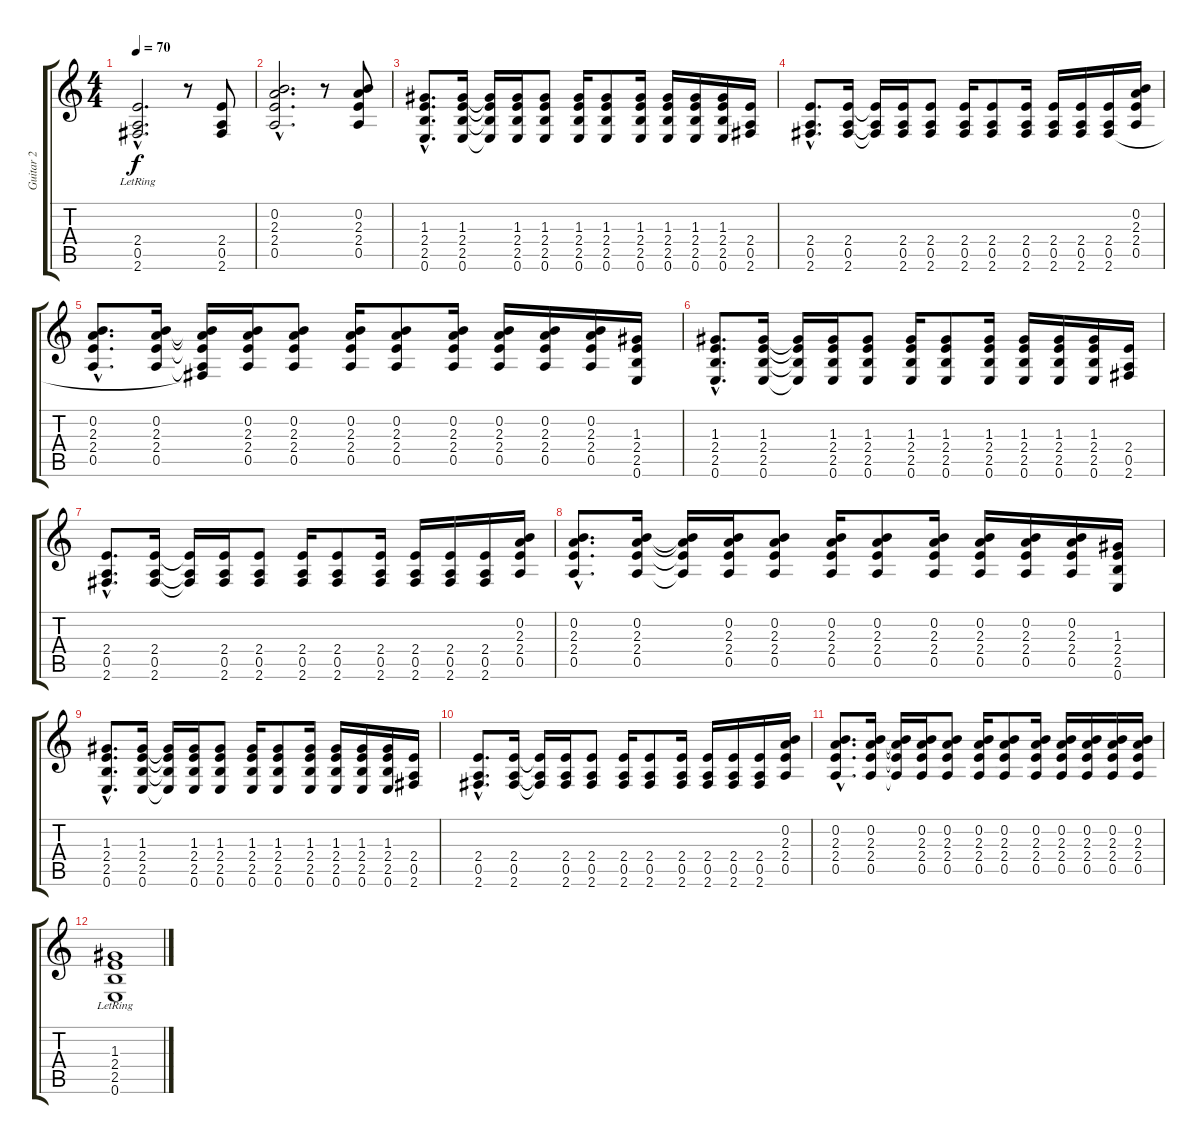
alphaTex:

\track ("Guitar 2" "Guitar 2") {instrument overdrivenguitar}
\staff {score tabs}
\tuning (E4 B3 G3 D3 A2 E2) {hide}
\ts (4 4)
\tempo 70
\clef g2
\ks c
(2.4{hac lr} 0.5{hac lr} 2.6{hac lr}).2{d dy f} r.8 (2.4 0.5 2.6).8 |
(0.2{hac} 2.3{hac} 2.4{hac} 0.5{hac}).2{d} r.8 (0.2 2.3 2.4 0.5).8 |
(1.3{hac} 2.4{hac} 2.5{hac} 0.6{hac}).8{d} (1.3 2.4 2.5 0.6).16 (1.3{t} 2.4{t} 2.5{t} 0.6{t}).16 (1.3 2.4 2.5 0.6).16 (1.3 2.4 2.5 0.6).8 (1.3 2.4 2.5 0.6).16 (1.3 2.4 2.5 0.6).8 (1.3 2.4 2.5 0.6).16 (1.3 2.4 2.5 0.6).16 (1.3 2.4 2.5 0.6).16 (1.3 2.4 2.5 0.6).16 (2.4 0.5 2.6).16 |
(2.4{hac} 0.5{hac} 2.6{hac}).8{d} (2.4 0.5 2.6).16 (2.4{t} 0.5{t} 2.6{t}).16 (2.4 0.5 2.6).16 (2.4 0.5 2.6).8 (2.4 0.5 2.6).16 (2.4 0.5 2.6).8 (2.4 0.5 2.6).16 (2.4 0.5 2.6).16 (2.4 0.5 2.6).16 (2.4 0.5 2.6).16 (0.2 2.3 2.4 0.5).16 |
(0.2{hac} 2.3{hac} 2.4{hac} 0.5{hac}).8{d} (0.2 2.3 2.4 0.5).16 (0.2{t} 2.3{t} 2.4{t} 0.5{t} 2.6{t}).16 (0.2 2.3 2.4 0.5).16 (0.2 2.3 2.4 0.5).8 (0.2 2.3 2.4 0.5).16 (0.2 2.3 2.4 0.5).8 (0.2 2.3 2.4 0.5).16 (0.2 2.3 2.4 0.5).16 (0.2 2.3 2.4 0.5).16 (0.2 2.3 2.4 0.5).16 (1.3 2.4 2.5 0.6).16 |
(1.3{hac} 2.4{hac} 2.5{hac} 0.6{hac}).8{d} (1.3 2.4 2.5 0.6).16 (1.3{t} 2.4{t} 2.5{t} 0.6{t}).16 (1.3 2.4 2.5 0.6).16 (1.3 2.4 2.5 0.6).8 (1.3 2.4 2.5 0.6).16 (1.3 2.4 2.5 0.6).8 (1.3 2.4 2.5 0.6).16 (1.3 2.4 2.5 0.6).16 (1.3 2.4 2.5 0.6).16 (1.3 2.4 2.5 0.6).16 (2.4 0.5 2.6).16 |
(2.4{hac} 0.5{hac} 2.6{hac}).8{d} (2.4 0.5 2.6).16 (2.4{t} 0.5{t} 2.6{t}).16 (2.4 0.5 2.6).16 (2.4 0.5 2.6).8 (2.4 0.5 2.6).16 (2.4 0.5 2.6).8 (2.4 0.5 2.6).16 (2.4 0.5 2.6).16 (2.4 0.5 2.6).16 (2.4 0.5 2.6).16 (0.2 2.3 2.4 0.5).16 |
(0.2{hac} 2.3{hac} 2.4{hac} 0.5{hac}).8{d} (0.2 2.3 2.4 0.5).16 (0.2{t} 2.3{t} 2.4{t} 0.5{t}).16 (0.2 2.3 2.4 0.5).16 (0.2 2.3 2.4 0.5).8 (0.2 2.3 2.4 0.5).16 (0.2 2.3 2.4 0.5).8 (0.2 2.3 2.4 0.5).16 (0.2 2.3 2.4 0.5).16 (0.2 2.3 2.4 0.5).16 (0.2 2.3 2.4 0.5).16 (1.3 2.4 2.5 0.6).16 |
(1.3{hac} 2.4{hac} 2.5{hac} 0.6{hac}).8{d} (1.3 2.4 2.5 0.6).16 (1.3{t} 2.4{t} 2.5{t} 0.6{t}).16 (1.3 2.4 2.5 0.6).16 (1.3 2.4 2.5 0.6).8 (1.3 2.4 2.5 0.6).16 (1.3 2.4 2.5 0.6).8 (1.3 2.4 2.5 0.6).16 (1.3 2.4 2.5 0.6).16 (1.3 2.4 2.5 0.6).16 (1.3 2.4 2.5 0.6).16 (2.4 0.5 2.6).16 |
(2.4{hac} 0.5{hac} 2.6{hac}).8{d} (2.4 0.5 2.6).16 (2.4{t} 0.5{t} 2.6{t}).16 (2.4 0.5 2.6).16 (2.4 0.5 2.6).8 (2.4 0.5 2.6).16 (2.4 0.5 2.6).8 (2.4 0.5 2.6).16 (2.4 0.5 2.6).16 (2.4 0.5 2.6).16 (2.4 0.5 2.6).16 (0.2 2.3 2.4 0.5).16 |
(0.2{hac} 2.3{hac} 2.4{hac} 0.5{hac}).8{d} (0.2 2.3 2.4 0.5).16 (0.2{t} 2.3{t} 2.4{t} 0.5{t}).16 (0.2 2.3 2.4 0.5).16 (0.2 2.3 2.4 0.5).8 (0.2 2.3 2.4 0.5).16 (0.2 2.3 2.4 0.5).8 (0.2 2.3 2.4 0.5).16 (0.2 2.3 2.4 0.5).16 (0.2 2.3 2.4 0.5).16 (0.2 2.3 2.4 0.5).16 (0.2 2.3 2.4 0.5).16 |
(1.3{lr} 2.4{lr} 2.5{lr} 0.6{lr}).1
